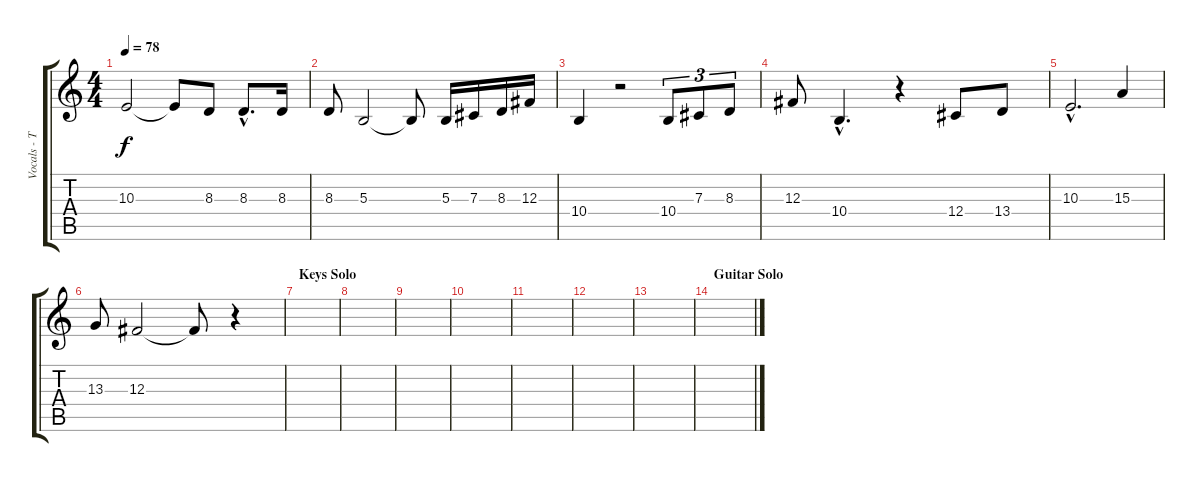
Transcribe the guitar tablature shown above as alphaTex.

\track ("Vocals - Timo Kotipelto" "Vocals - T") {instrument voiceoohs}
\staff {score tabs}
\tuning (Eb4 Bb3 Gb3 Db3 Ab2 Eb2) {hide}
\ts (4 4)
\tempo 78
\clef g2
\ks c
10.3.2{dy f} 10.3{t}.8 8.3.8 8.3{hac}.8{d} 8.3.16 |
8.3.8 5.3.2 5.3{t}.8 5.3.16 7.3.16 8.3.16 12.3.16 |
10.4.4 r.2 10.4.8{tu (3 2)} 7.3.8{tu (3 2)} 8.3.8{tu (3 2)} |
12.3.8 10.4{hac}.4{d} r.4 12.4.8 13.4.8 |
10.3{hac}.2{d} 15.3.4 |
13.3.8 12.3.2 12.3{t}.8 r.4 |
\section ("" "Keys Solo")
|
|
|
|
|
|
|
\section ("" "Guitar Solo")
